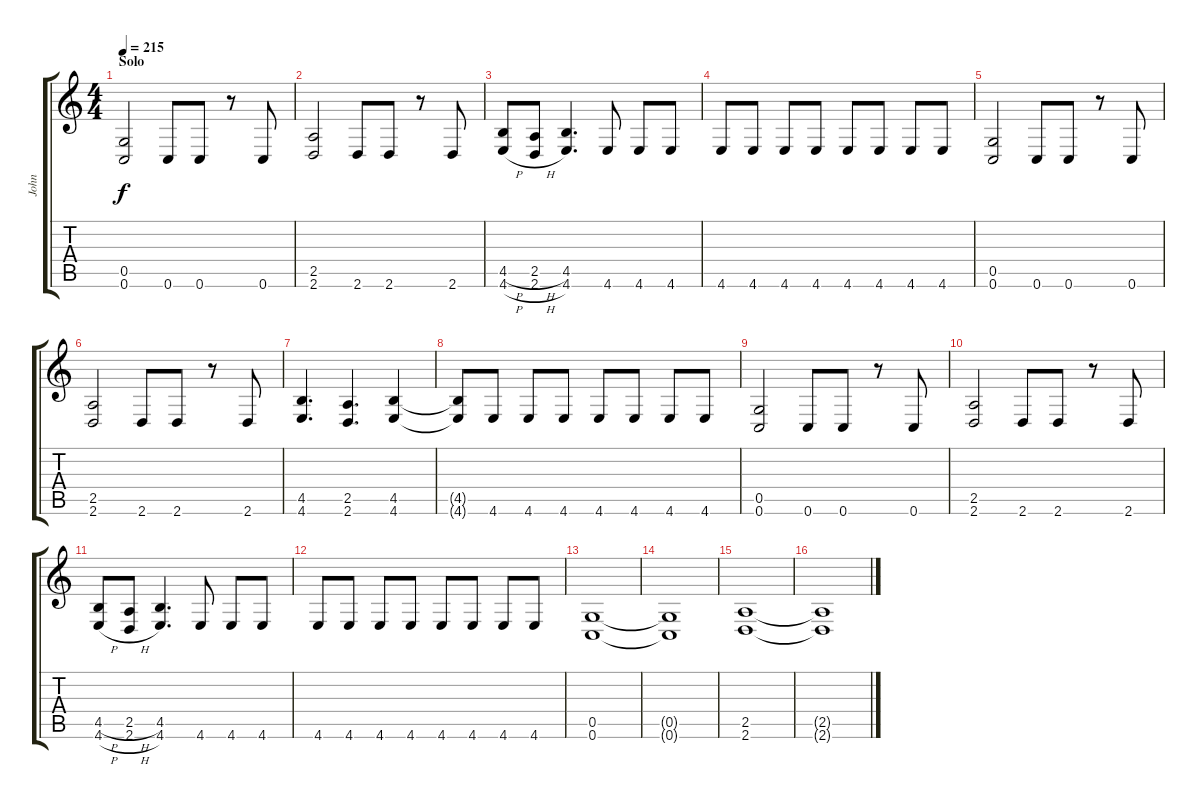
\track ("John" "John") {instrument distortionguitar}
\staff {score tabs}
\tuning (D4 A3 F3 C3 G2 C2) {hide}
\ts (4 4)
\section ("" "Solo")
\tempo 215
\clef g2
\ks c
(0.5 0.6).2{dy f} 0.6.8 0.6.8 r.8 0.6.8 |
(2.5 2.6).2 2.6.8 2.6.8 r.8 2.6.8 |
(4.5{h} 4.6{h}).8 (2.5{h} 2.6{h}).8 (4.5 4.6).4{d} 4.6.8 4.6.8 4.6.8 |
4.6.8 4.6.8 4.6.8 4.6.8 4.6.8 4.6.8 4.6.8 4.6.8 |
(0.5 0.6).2 0.6.8 0.6.8 r.8 0.6.8 |
(2.5 2.6).2 2.6.8 2.6.8 r.8 2.6.8 |
(4.5 4.6).4{d} (2.5 2.6).4{d} (4.5 4.6).4 |
(4.5{t} 4.6{t}).8 4.6.8 4.6.8 4.6.8 4.6.8 4.6.8 4.6.8 4.6.8 |
(0.5 0.6).2 0.6.8 0.6.8 r.8 0.6.8 |
(2.5 2.6).2 2.6.8 2.6.8 r.8 2.6.8 |
(4.5{h} 4.6{h}).8 (2.5{h} 2.6{h}).8 (4.5 4.6).4{d} 4.6.8 4.6.8 4.6.8 |
4.6.8 4.6.8 4.6.8 4.6.8 4.6.8 4.6.8 4.6.8 4.6.8 |
(0.5 0.6).1 |
(0.5{t} 0.6{t}).1 |
(2.5 2.6).1 |
(2.5{t} 2.6{t}).1
